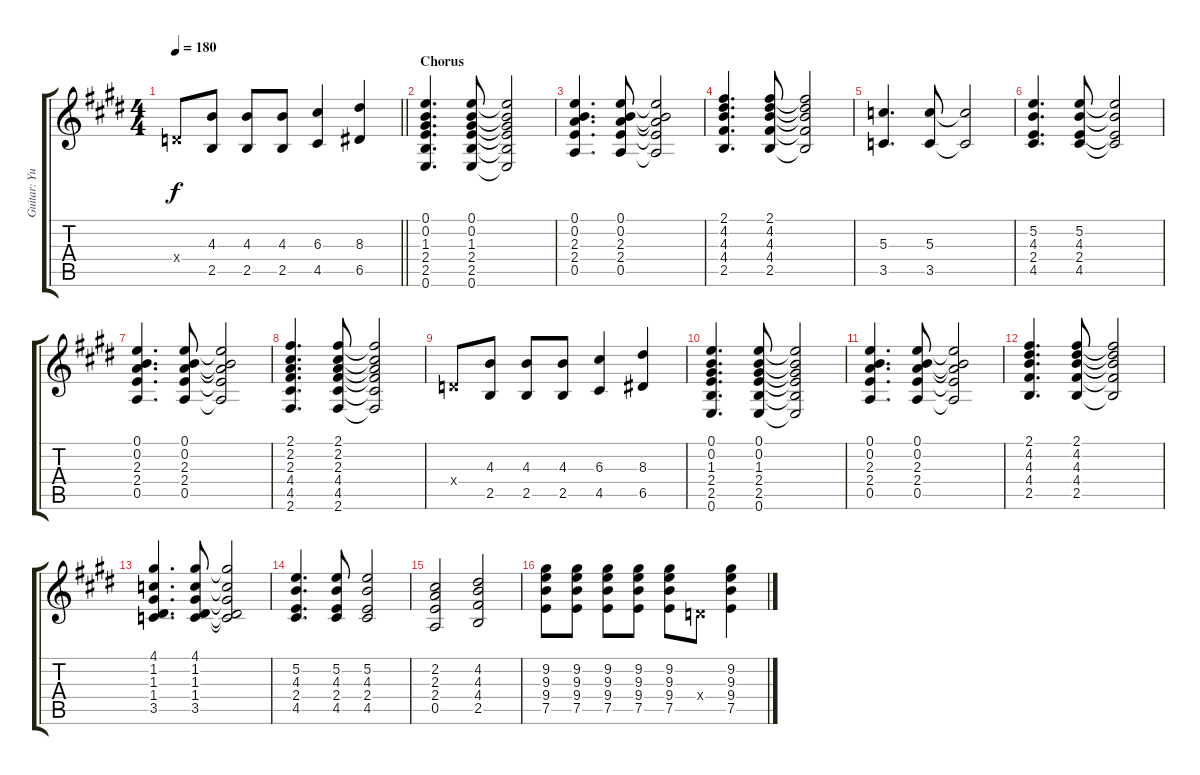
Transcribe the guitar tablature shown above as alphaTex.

\track ("Guitar: Yui Hirasawa" "Guitar: Yu") {instrument distortionguitar}
\staff {score tabs}
\tuning (E4 B3 G3 D3 A2 E2) {hide}
\ts (4 4)
\tempo 180
\clef g2
\barLineRight lightlight
\ks e
0.4{x}.8{dy f} (4.3 2.5).8 (4.3 2.5).8 (4.3 2.5).8 (6.3 4.5).4 (8.3 6.5).4 |
\section ("" "Chorus")
(0.1 0.2 1.3 2.4 2.5 0.6).4{d} (0.1 0.2 1.3 2.4 2.5 0.6).8 (0.1{t} 0.2{t} 1.3{t} 2.4{t} 2.5{t} 0.6{t}).2 |
(0.1 0.2 2.3 2.4 0.5).4{d} (0.1 0.2 2.3 2.4 0.5).8 (0.1{t} 0.2{t} 2.3{t} 2.4{t} 0.5{t}).2 |
(2.1 4.2 4.3 4.4 2.5).4{d} (2.1 4.2 4.3 4.4 2.5).8 (2.1{t} 4.2{t} 4.3{t} 4.4{t} 2.5{t}).2 |
(5.3 3.5).4{d} (5.3 3.5).8 (5.3{t} 3.5{t}).2 |
(5.2 4.3 2.4 4.5).4{d} (5.2 4.3 2.4 4.5).8 (5.2{t} 4.3{t} 2.4{t} 4.5{t}).2 |
(0.1 0.2 2.3 2.4 0.5).4{d} (0.1 0.2 2.3 2.4 0.5).8 (0.1{t} 0.2{t} 2.3{t} 2.4{t} 0.5{t}).2 |
(2.1 2.2 2.3 4.4 4.5 2.6).4{d} (2.1 2.2 2.3 4.4 4.5 2.6).8 (2.1{t} 2.2{t} 2.3{t} 4.4{t} 4.5{t} 2.6{t}).2 |
0.4{x}.8 (4.3 2.5).8 (4.3 2.5).8 (4.3 2.5).8 (6.3 4.5).4 (8.3 6.5).4 |
(0.1 0.2 1.3 2.4 2.5 0.6).4{d} (0.1 0.2 1.3 2.4 2.5 0.6).8 (0.1{t} 0.2{t} 1.3{t} 2.4{t} 2.5{t} 0.6{t}).2 |
(0.1 0.2 2.3 2.4 0.5).4{d} (0.1 0.2 2.3 2.4 0.5).8 (0.1{t} 0.2{t} 2.3{t} 2.4{t} 0.5{t}).2 |
(2.1 4.2 4.3 4.4 2.5).4{d} (2.1 4.2 4.3 4.4 2.5).8 (2.1{t} 4.2{t} 4.3{t} 4.4{t} 2.5{t}).2 |
(4.1 1.2 1.3 1.4 3.5).4{d} (4.1 1.2 1.3 1.4 3.5).8 (4.1{t} 1.2{t} 1.3{t} 1.4{t} 3.5{t}).2 |
(5.2 4.3 2.4 4.5).4{d} (5.2 4.3 2.4 4.5).8 (5.2 4.3 2.4 4.5).2 |
(2.2 2.3 2.4 0.5).2 (4.2 4.3 4.4 2.5).2 |
(9.2 9.3 9.4 7.5).8 (9.2 9.3 9.4 7.5).8 (9.2 9.3 9.4 7.5).8 (9.2 9.3 9.4 7.5).8 (9.2 9.3 9.4 7.5).8 0.4{x}.8 (9.2 9.3 9.4 7.5).4
